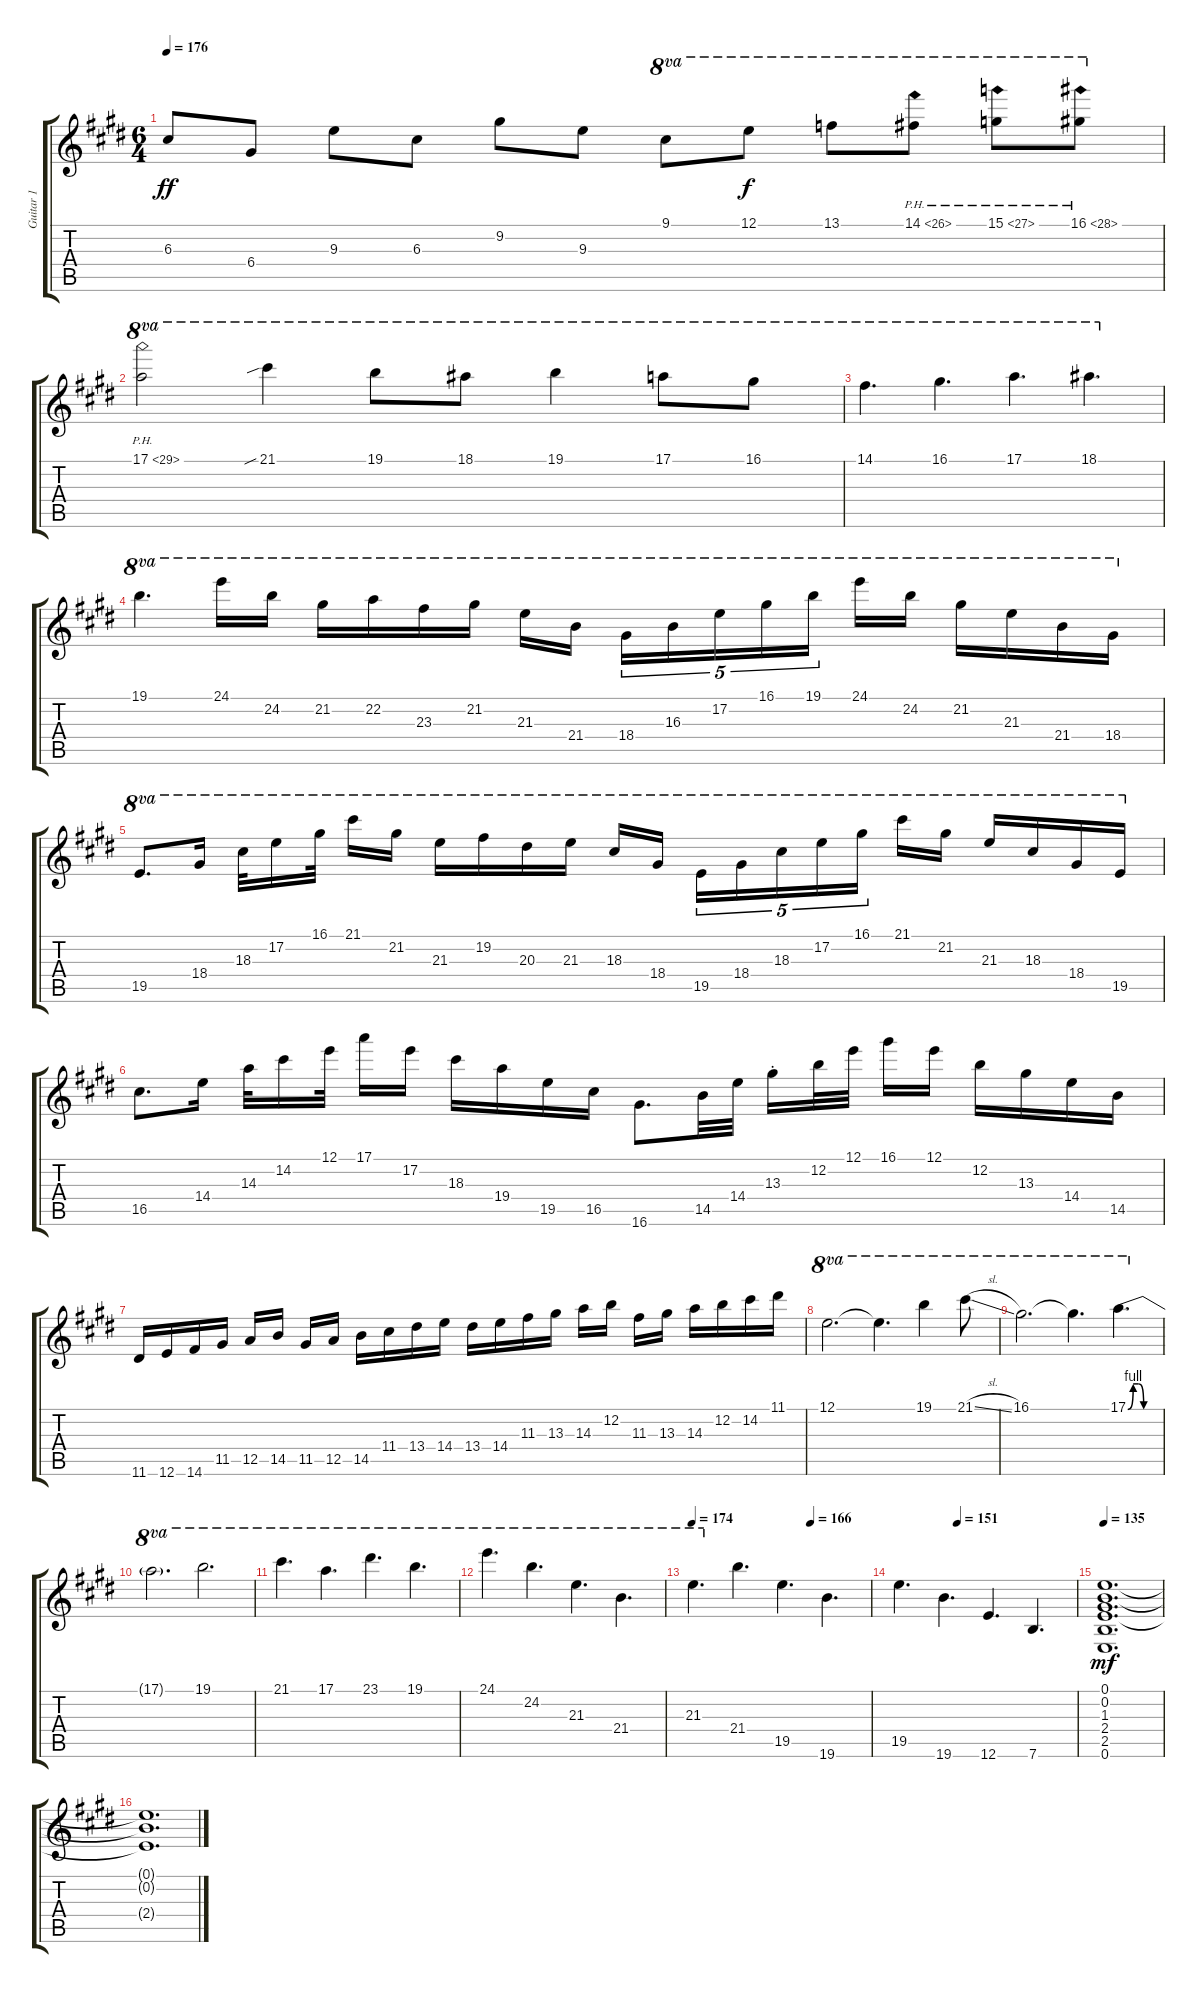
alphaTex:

\track ("Guitar 1" "Guitar 1") {instrument acousticguitarnylon}
\staff {score tabs}
\tuning (E4 B3 G3 D3 A2 E2) {hide}
\ts (6 4)
\tempo 176
\clef g2
\ks e
6.3.8{dy ff} 6.4.8 9.3.8 6.3.8 9.2.8 9.3.8 9.1.8{ot 8va} 12.1.8{ot 8va dy f} 13.1.8{ot 8va} 14.1{ph 12}.8{ot 8va} 15.1{ph 12}.8{ot 8va} 16.1{ph 12}.8{ot 8va} |
17.1{ph 12}.2{ot 8va} 21.1{sib}.4{ot 8va} 19.1.8{ot 8va} 18.1.8{ot 8va} 19.1.4{ot 8va} 17.1.8{ot 8va} 16.1.8{ot 8va} |
14.1.4{d ot 8va} 16.1.4{d ot 8va} 17.1.4{d ot 8va} 18.1.4{d ot 8va} |
19.1.4{d ot 8va} 24.1.16{ot 8va} 24.2.16{ot 8va} 21.2.16{ot 8va} 22.2.16{ot 8va} 23.3.16{ot 8va} 21.2.16{ot 8va} 21.3.16{ot 8va} 21.4.16{ot 8va beam splitsecondary} 18.4.16{tu (5 4) ot 8va} 16.3.16{tu (5 4) ot 8va} 17.2.16{tu (5 4) ot 8va} 16.1.16{tu (5 4) ot 8va} 19.1.16{tu (5 4) ot 8va beam split} 24.1.16{ot 8va} 24.2.16{ot 8va} 21.2.16{ot 8va} 21.3.16{ot 8va} 21.4.16{ot 8va} 18.4.16{ot 8va} |
19.5.8{d ot 8va} 18.4.16{ot 8va} 18.3.32{ot 8va} 17.2.16{ot 8va} 16.1.32{ot 8va beam split} 21.1.16{ot 8va} 21.2.16{ot 8va} 21.3.16{ot 8va} 19.2.16{ot 8va} 20.3.16{ot 8va} 21.3.16{ot 8va} 18.3.16{ot 8va} 18.4.16{ot 8va beam splitsecondary} 19.5.16{tu (5 4) ot 8va} 18.4.16{tu (5 4) ot 8va} 18.3.16{tu (5 4) ot 8va} 17.2.16{tu (5 4) ot 8va} 16.1.16{tu (5 4) ot 8va beam split} 21.1.16{ot 8va} 21.2.16{ot 8va} 21.3.16{ot 8va} 18.3.16{ot 8va} 18.4.16{ot 8va} 19.5.16{ot 8va} |
16.5.8{d} 14.4.16 14.3.32 14.2.16 12.1.32{beam split} 17.1.16 17.2.16 18.3.16 19.4.16 19.5.16 16.5.16 16.6.8{d} 14.5.32 14.4.32 13.3{st}.16 12.2.32 12.1.32{beam split} 16.1.16 12.1.16 12.2.16 13.3.16 14.4.16 14.5.16 |
11.6.16 12.6.16 14.6.16 11.5.16 12.5.16 14.5.16{beam split} 11.5.16 12.5.16 14.5.16 11.4.16 13.4.16 14.4.16 13.4.16 14.4.16 11.3.16 13.3.16 14.3.16 12.2.16{beam split} 11.3.16 13.3.16 14.3.16 12.2.16 14.2.16 11.1.16 |
12.1.2{d ot 8va} 12.1{t}.4{d ot 8va} 19.1.4{ot 8va} 21.1{sl}.8{ot 8va} |
16.1.2{d ot 8va} 16.1{t}.4{d ot 8va} 17.1{be (custom 0 0 10 4 20 4 30 0 60 0)}.4{d ot 8va} |
17.1{t}.2{d ot 8va} 19.1.2{d ot 8va} |
21.1.4{d ot 8va} 17.1.4{d ot 8va} 23.1.4{d ot 8va} 19.1.4{d ot 8va} |
24.1.4{d ot 8va} 24.2.4{d ot 8va} 21.3.4{d ot 8va} 21.4.4{d ot 8va} |
\tempo 174
\tempo (166 0.6666666666666666)
21.3.4{d ot 8va} 21.4.4{d} 19.5.4{d} 19.6.4{d} |
\tempo (151 0.3333333333333333)
19.5.4{d} 19.6.4{d} 12.6.4{d} 7.6.4{d} |
\tempo 135
(0.1 0.2 1.3 2.4 2.5 0.6).1{d dy mf} |
(0.1{t} 0.2{t} 2.4{t}).1{d}
